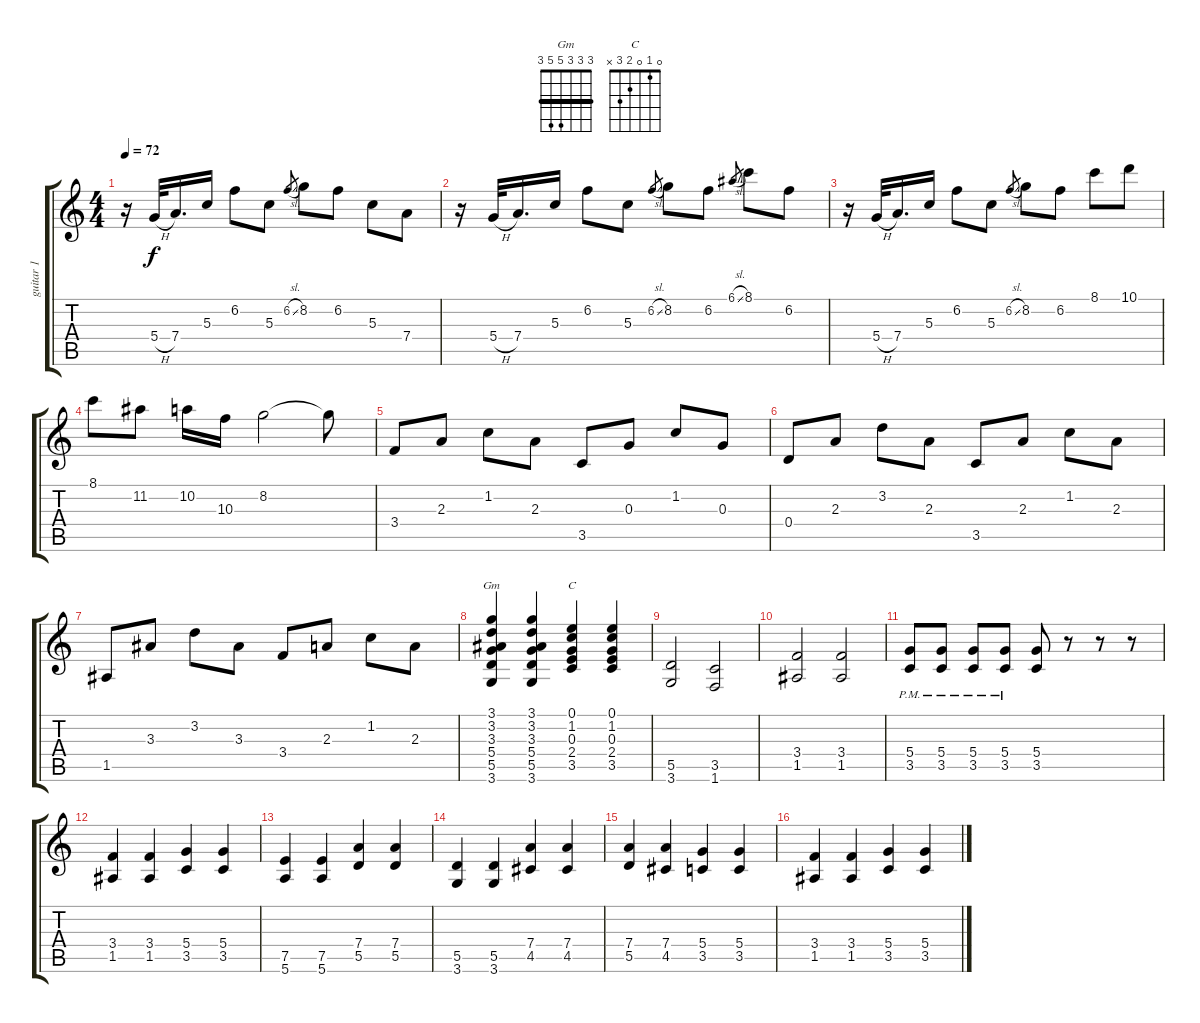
\track ("guitar 1" "guitar 1") {instrument electricguitarjazz}
\staff {score tabs}
\tuning (E4 B3 G3 D3 A2 E2) {hide}
\chord ("Gm" 3 3 3 5 5 3) {barre 3}
\chord ("C" 0 1 0 2 3 x)
\ts (4 4)
\tempo 72
\clef g2
\ks c
r.16{dy f} 5.4{h}.32{instrument overdrivenguitar} 7.4.16{d} 5.3.16 6.2.8 5.3.8 6.2{sl}.8{gr} 8.2.8 6.2.8 5.3.8 7.4.8 |
r.16 5.4{h}.32 7.4.16{d} 5.3.16 6.2.8 5.3.8 6.2{sl}.8{gr} 8.2.8 6.2.8 6.1{sl}.8{gr} 8.1.8 6.2.8 |
r.16 5.4{h}.32 7.4.16{d} 5.3.16 6.2.8 5.3.8 6.2{sl}.8{gr} 8.2.8 6.2.8 8.1.8 10.1.8 |
8.1.8 11.2.8 10.2.16 10.3.16 8.2.2 8.2{t}.8 |
3.4.8{instrument electricguitarjazz} 2.3.8 1.2.8 2.3.8 3.5.8 0.3.8 1.2.8 0.3.8 |
0.4.8 2.3.8 3.2.8 2.3.8 3.5.8 2.3.8 1.2.8 2.3.8 |
1.5.8 3.3.8 3.2.8 3.3.8 3.4.8 2.3.8 1.2.8 2.3.8 |
(3.1 3.2 3.3 5.4 5.5 3.6).4{ch "Gm"} (3.1 3.2 3.3 5.4 5.5 3.6).4 (0.1 1.2 0.3 2.4 3.5).4{ch "C"} (0.1 1.2 0.3 2.4 3.5).4 |
(5.5 3.6).2{instrument overdrivenguitar} (3.5 1.6).2 |
(3.4 1.5).2 (3.4 1.5).2 |
(5.4{pm} 3.5{pm}).8 (5.4{pm} 3.5{pm}).8 (5.4{pm} 3.5{pm}).8 (5.4{pm} 3.5{pm}).8 (5.4 3.5).8 r.8 r.8 r.8 |
(3.4 1.5).4 (3.4 1.5).4 (5.4 3.5).4 (5.4 3.5).4 |
(7.5 5.6).4 (7.5 5.6).4 (7.4 5.5).4 (7.4 5.5).4 |
(5.5 3.6).4 (5.5 3.6).4 (7.4 4.5).4 (7.4 4.5).4 |
(7.4 5.5).4 (7.4 4.5).4 (5.4 3.5).4 (5.4 3.5).4 |
(3.4 1.5).4 (3.4 1.5).4 (5.4 3.5).4 (5.4 3.5).4
